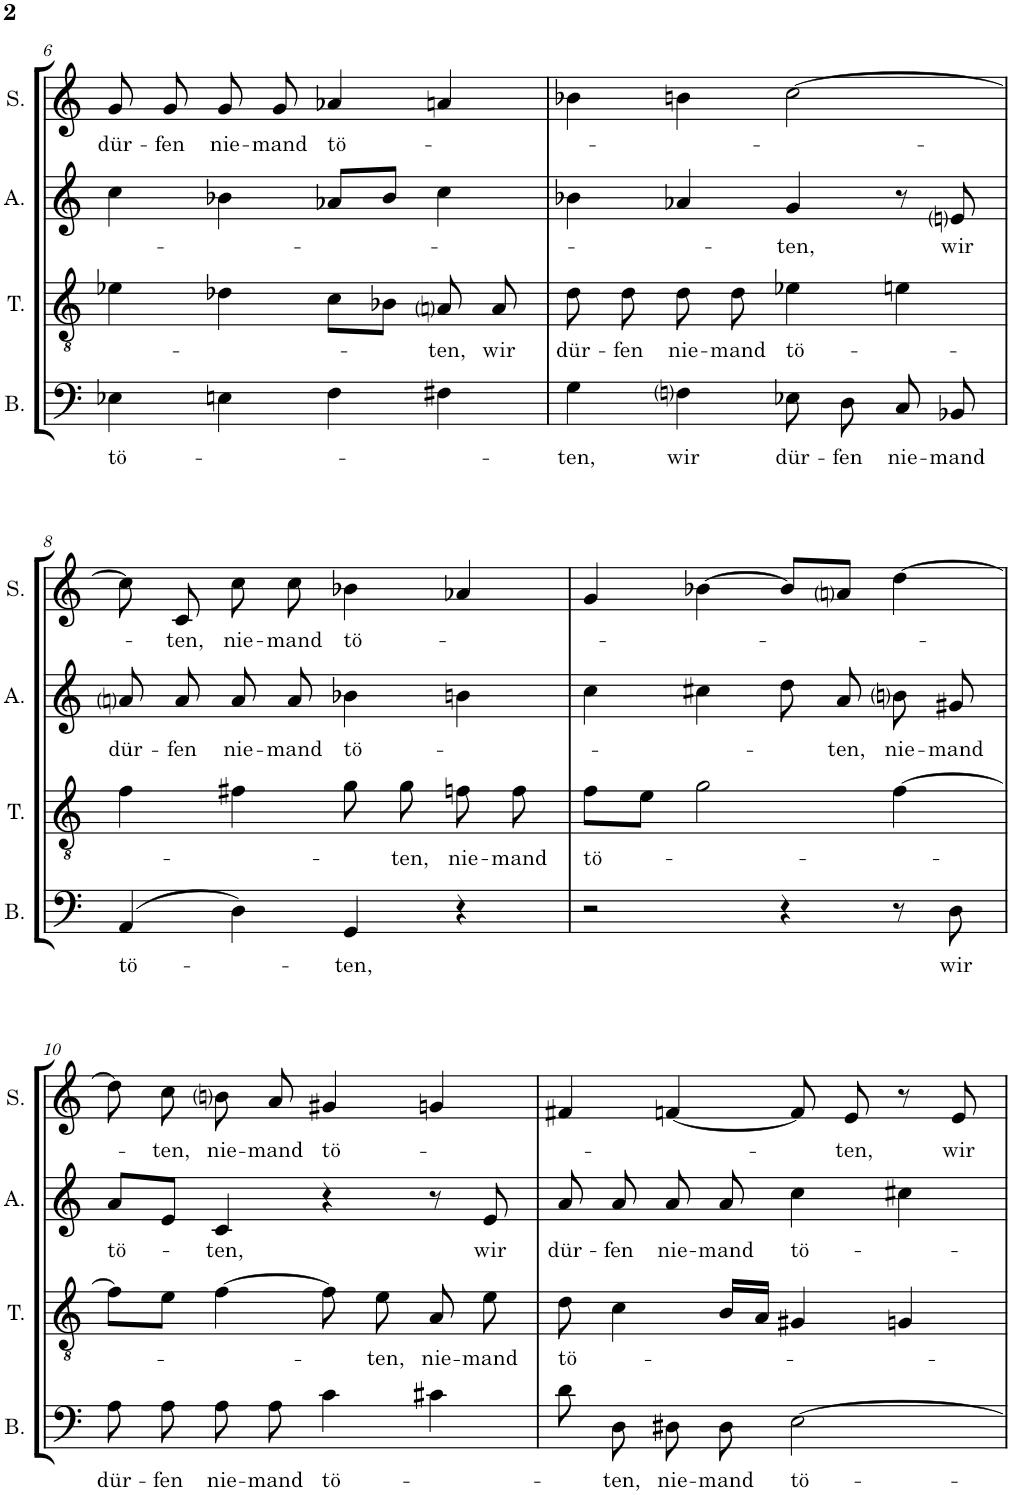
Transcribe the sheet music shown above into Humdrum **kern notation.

**kern	**text	**kern	**text	**kern	**text	**kern	**text
*part4	*part4	*part3	*part3	*part2	*part2	*part1	*part1
*staff4	*staff4	*staff3	*staff3	*staff2	*staff2	*staff1	*staff1
*I"Basso	*	*I"Tenore	*	*I"Alto	*	*I"Soprano	*
*I'B.	*	*I'T.	*	*I'A.	*	*I'S.	*
!!LO:PB:g=z
*clefF4	*	*clefGv2	*	*clefG2	*	*clefG2	*
*k[]	*	*k[]	*	*k[]	*	*k[]	*
*M4/4	*	*M4/4	*	*M4/4	*	*M4/4	*
=6	=6	=6	=6	=6	=6	=6	=6
!	!LO:LY:b	!	!	!	!	!	!LO:LY:b
4E-X\	tö-	4e-X\	.	4cc\	.	8g/	dür-
!	!	!	!	!	!	!	!LO:LY:b
.	.	.	.	.	.	8g/	-fen
!	!	!	!	!	!	!	!LO:LY:b
4En\	.	4d-X\	.	4b-X\	.	8g/	nie-
!	!	!	!	!	!	!	!LO:LY:b
.	.	.	.	.	.	8g/	-mand
!	!	!	!	!	!	!	!LO:LY:b
4F\	.	8c\L	.	8a-X/L	.	4a-X/	tö-
.	.	8B-X\J	.	8b-/J	.	.	.
!	!	!	!LO:LY:b	!	!	!	!
4F#X\	.	8Ani/	-ten,	4cc\	.	4an/	.
!	!	!	!LO:LY:b	!	!	!	!
.	.	8A/	wir	.	.	.	.
=7	=7	=7	=7	=7	=7	=7	=7
!	!LO:LY:b	!	!LO:LY:b	!	!	!	!
4G\	-ten,	8d\	dür-	4b-X\	.	4b-X\	.
!	!	!	!LO:LY:b	!	!	!	!
.	.	8d\	-fen	.	.	.	.
!	!LO:LY:b	!	!LO:LY:b	!	!	!	!
4Fni\	wir	8d\	nie-	4a-X/	.	4bn\	.
!	!	!	!LO:LY:b	!	!	!	!
.	.	8d\	-mand	.	.	.	.
!	!LO:LY:b	!	!LO:LY:b	!	!LO:LY:b	!	!
8E-X\L	dür-	4e-X\	tö-	4g/	-ten,	[2cc\	.
!	!LO:LY:b	!	!	!	!	!	!
8D\J	-fen	.	.	.	.	.	.
!	!LO:LY:b	!	!	!	!	!	!
8C/L	nie-	4en\	.	8r	.	.	.
!	!LO:LY:b	!	!	!	!LO:LY:b	!	!
8BB-X/J	-mand	.	.	8eni/	wir	.	.
!!LO:LB:g=z
=8	=8	=8	=8	=8	=8	=8	=8
!	!LO:LY:b	!	!	!	!LO:LY:b	!	!
(>4AA/	tö-	4f\	.	8ani/	dür-	8cc\]	.
!	!	!	!	!	!LO:LY:b	!	!LO:LY:b
.	.	.	.	8a/	-fen	8c/	-ten,
!	!	!	!	!	!LO:LY:b	!	!LO:LY:b
4D\)	.	4f#X\	.	8a/	nie-	8cc\	nie-
!	!	!	!	!	!LO:LY:b	!	!LO:LY:b
.	.	.	.	8a/	-mand	8cc\	-mand
!	!LO:LY:b	!	!	!	!LO:LY:b	!	!LO:LY:b
4GG/	-ten,	8g\	.	4b-X\	tö-	4b-X\	tö-
!	!	!	!LO:LY:b	!	!	!	!
.	.	8g\	-ten,	.	.	.	.
!	!	!	!LO:LY:b	!	!	!	!
4r	.	8fn\	nie-	4bn\	.	4a-X/	.
!	!	!	!LO:LY:b	!	!	!	!
.	.	8f\	-mand	.	.	.	.
=9	=9	=9	=9	=9	=9	=9	=9
!	!	!	!LO:LY:b	!	!	!	!
2r	.	8f\L	tö-	4cc\	.	4g/	.
.	.	8e\J	.	.	.	.	.
.	.	2g\	.	4cc#X\	.	[4b-X\	.
4r	.	.	.	8dd\	.	8b-/L]	.
!	!	!	!	!	!LO:LY:b	!	!
.	.	.	.	8a/	-ten,	8ani/J	.
!	!	!	!	!	!LO:LY:b	!	!
8r	.	[4f\	.	8bni\	nie-	[4dd\	.
!	!LO:LY:b	!	!	!	!LO:LY:b	!	!
8D\	wir	.	.	8g#X/	-mand	.	.
!!LO:LB:g=z
=10	=10	=10	=10	=10	=10	=10	=10
!	!LO:LY:b	!	!	!	!LO:LY:b	!	!
8A\L	dür-	8f\L]	.	8a/L	tö-	8dd\]	.
!	!LO:LY:b	!	!	!	!	!	!LO:LY:b
8A\J	-fen	8e\J	.	8e/J	.	8cc\	-ten,
!	!LO:LY:b	!	!	!	!LO:LY:b	!	!LO:LY:b
8A\L	nie-	[4f\	.	4c/	-ten,	8bni\	nie-
!	!LO:LY:b	!	!	!	!	!	!LO:LY:b
8A\J	-mand	.	.	.	.	8a/	-mand
!	!LO:LY:b	!	!	!	!	!	!LO:LY:b
4c\	tö-	8f\]	.	4r	.	4g#X/	tö-
!	!	!	!LO:LY:b	!	!	!	!
.	.	8e\	-ten,	.	.	.	.
!	!	!	!LO:LY:b	!	!	!	!
4c#X\	.	8A/	nie-	8r	.	4gn/	.
!	!	!	!LO:LY:b	!	!LO:LY:b	!	!
.	.	8e\	-mand	8e/	wir	.	.
=11	=11	=11	=11	=11	=11	=11	=11
!	!	!	!LO:LY:b	!	!LO:LY:b	!	!
8d\L	.	8d\	tö-	8a/	dür-	4f#X/	.
!	!LO:LY:b	!	!	!	!LO:LY:b	!	!
8D\J	-ten,	4c\	.	8a/	-fen	.	.
!	!LO:LY:b	!	!	!	!LO:LY:b	!	!
8D#X\L	nie-	.	.	8a/	nie-	[4fn/	.
!	!LO:LY:b	!	!	!	!LO:LY:b	!	!
8D#\J	-mand	16B/LL	.	8a/	-mand	.	.
.	.	16A/JJ	.	.	.	.	.
!	!LO:LY:b	!	!	!	!LO:LY:b	!	!
[2E\	tö-	4G#X/	.	4cc\	tö-	8f/]	.
!	!	!	!	!	!	!	!LO:LY:b
.	.	.	.	.	.	8e/	-ten,
.	.	4Gn/	.	4cc#X\	.	8r	.
!	!	!	!	!	!	!	!LO:LY:b
.	.	.	.	.	.	8e/	wir
=	=	=	=	=	=	=	=
*-	*-	*-	*-	*-	*-	*-	*-
